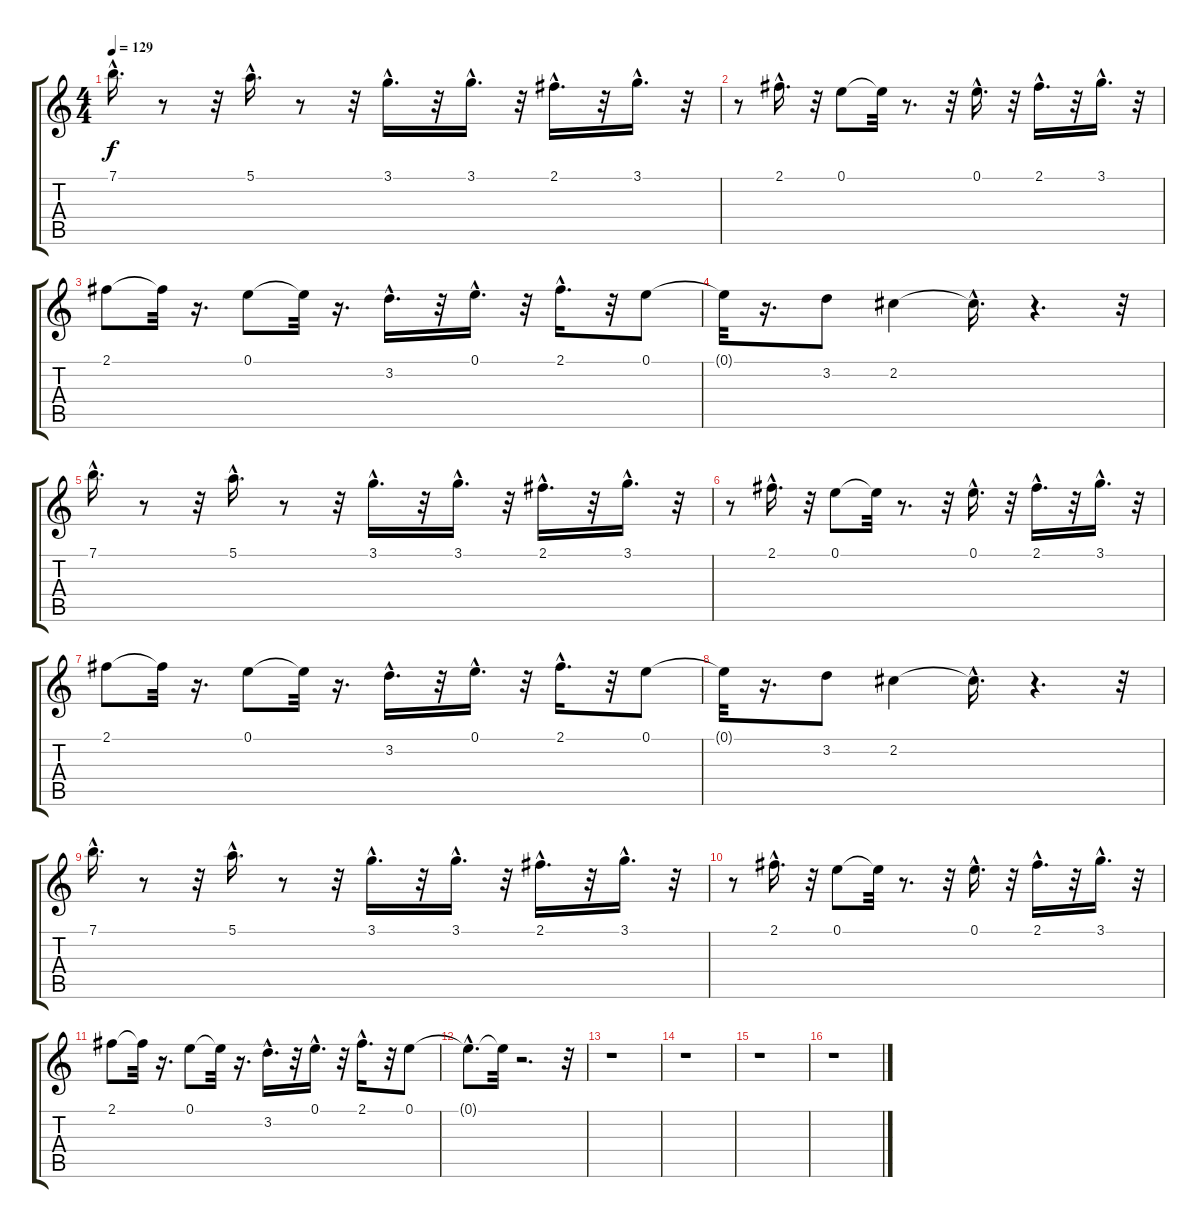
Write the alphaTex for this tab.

\track "" {instrument acousticguitarnylon}
\staff {score tabs}
\tuning (E4 B3 G3 D3 A2 E2) {hide}
\ts (4 4)
\tempo 129
\clef g2
\ks c
7.1{hac}.16{d dy f instrument acousticguitarnylon} r.8 r.32 5.1{hac}.16{d} r.8 r.32 3.1{hac}.16{d} r.32 3.1{hac}.16{d} r.32 2.1{hac}.16{d} r.32 3.1{hac}.16{d} r.32 |
r.8 2.1{hac}.16{d} r.32 0.1.8 0.1{t}.32 r.8{d} r.32 0.1{hac}.16{d} r.32 2.1{hac}.16{d} r.32 3.1{hac}.16{d} r.32 |
2.1.8 2.1{t}.32 r.16{d} 0.1.8 0.1{t}.32 r.16{d} 3.2{hac}.16{d} r.32 0.1{hac}.16{d} r.32 2.1{hac}.16{d} r.32 0.1.8 |
0.1{t}.32 r.16{d} 3.2.8 2.2.4 2.2{hac t}.16{d} r.4{d} r.32 |
7.1{hac}.16{d} r.8 r.32 5.1{hac}.16{d} r.8 r.32 3.1{hac}.16{d} r.32 3.1{hac}.16{d} r.32 2.1{hac}.16{d} r.32 3.1{hac}.16{d} r.32 |
r.8 2.1{hac}.16{d} r.32 0.1.8 0.1{t}.32 r.8{d} r.32 0.1{hac}.16{d} r.32 2.1{hac}.16{d} r.32 3.1{hac}.16{d} r.32 |
2.1.8 2.1{t}.32 r.16{d} 0.1.8 0.1{t}.32 r.16{d} 3.2{hac}.16{d} r.32 0.1{hac}.16{d} r.32 2.1{hac}.16{d} r.32 0.1.8 |
0.1{t}.32 r.16{d} 3.2.8 2.2.4 2.2{hac t}.16{d} r.4{d} r.32 |
7.1{hac}.16{d} r.8 r.32 5.1{hac}.16{d} r.8 r.32 3.1{hac}.16{d} r.32 3.1{hac}.16{d} r.32 2.1{hac}.16{d} r.32 3.1{hac}.16{d} r.32 |
r.8 2.1{hac}.16{d} r.32 0.1.8 0.1{t}.32 r.8{d} r.32 0.1{hac}.16{d} r.32 2.1{hac}.16{d} r.32 3.1{hac}.16{d} r.32 |
2.1.8 2.1{t}.32 r.16{d} 0.1.8 0.1{t}.32 r.16{d} 3.2{hac}.16{d} r.32 0.1{hac}.16{d} r.32 2.1{hac}.16{d} r.32 0.1.8 |
0.1{hac t}.8{d} 0.1{t}.32 r.2{d} r.32 |
r.1 |
r.1 |
r.1 |
r.1
